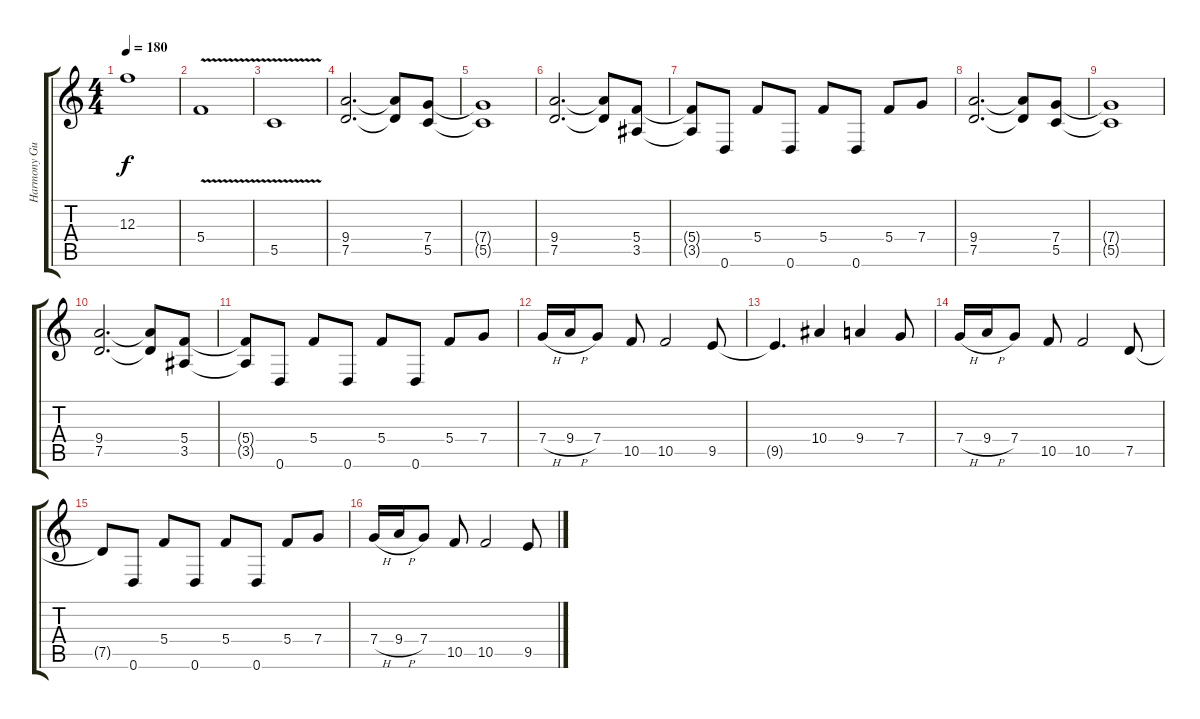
\track ("Harmony Guitar" "Harmony Gu") {instrument distortionguitar}
\staff {score tabs}
\tuning (D4 A3 F3 C3 G2 D2) {hide}
\ts (4 4)
\tempo 180
\clef g2
\ks c
12.3{t}.1{dy f} |
5.4{v}.1 |
5.5{v}.1 |
(9.4 7.5).2{d} (9.4{t} 7.5{t}).8 (7.4 5.5).8 |
(7.4{t} 5.5{t}).1 |
(9.4 7.5).2{d} (9.4{t} 7.5{t}).8 (5.4 3.5).8 |
(5.4{t} 3.5{t}).8 0.6.8 5.4.8 0.6.8 5.4.8 0.6.8 5.4.8 7.4.8 |
(9.4 7.5).2{d} (9.4{t} 7.5{t}).8 (7.4 5.5).8 |
(7.4{t} 5.5{t}).1 |
(9.4 7.5).2{d} (9.4{t} 7.5{t}).8 (5.4 3.5).8 |
(5.4{t} 3.5{t}).8 0.6.8 5.4.8 0.6.8 5.4.8 0.6.8 5.4.8 7.4.8 |
7.4{h}.16 9.4{h}.16 7.4.8 10.5.8 10.5.2 9.5.8 |
9.5{t}.4{d} 10.4.4 9.4.4 7.4.8 |
7.4{h}.16 9.4{h}.16 7.4.8 10.5.8 10.5.2 7.5.8 |
7.5{t}.8 0.6.8 5.4.8 0.6.8 5.4.8 0.6.8 5.4.8 7.4.8 |
7.4{h}.16 9.4{h}.16 7.4.8 10.5.8 10.5.2 9.5.8
